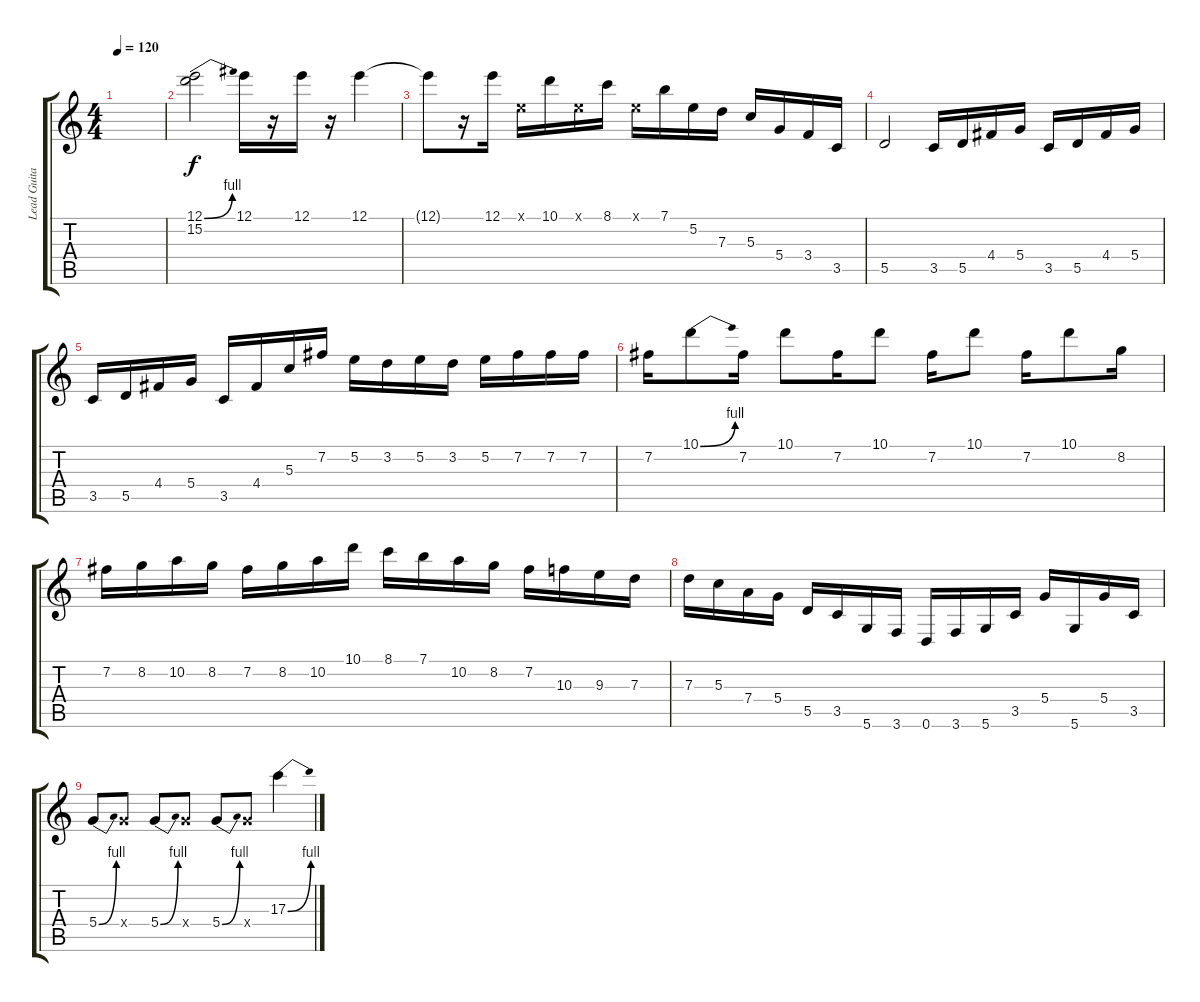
\track ("Lead Guitar" "Lead Guita") {instrument distortionguitar}
\staff {score tabs}
\tuning (E4 B3 G3 D3 A2 D2) {hide}
\ts (4 4)
\tempo 120
\clef g2
\ks c
|
(12.1{be (bend 0 0 60 4)} 15.2).2 12.1.16 r.16 12.1.16 r.16 12.1.4 |
12.1{t}.8 r.16 12.1.16 0.1{x}.16 10.1.16 0.1{x}.16 8.1.16 0.1{x}.16 7.1.16 5.2.16 7.3.16 5.3.16 5.4.16 3.4.16 3.5.16 |
5.5.2 3.5.16 5.5.16 4.4.16 5.4.16 3.5.16 5.5.16 4.4.16 5.4.16 |
3.5.16 5.5.16 4.4.16 5.4.16 3.5.16 4.4.16 5.3.16 7.2.16 5.2.16 3.2.16 5.2.16 3.2.16 5.2.16 7.2.16 7.2.16 7.2.16 |
7.2.16 10.1{be (bend 0 0 60 4)}.8 7.2.16 10.1.8 7.2.16 10.1.8 7.2.16 10.1.8 7.2.16 10.1.8 8.2.16 |
7.2.16 8.2.16 10.2.16 8.2.16 7.2.16 8.2.16 10.2.16 10.1.16 8.1.16 7.1.16 10.2.16 8.2.16 7.2.16 10.3.16 9.3.16 7.3.16 |
7.3.16 5.3.16 7.4.16 5.4.16 5.5.16 3.5.16 5.6.16 3.6.16 0.6.16 3.6.16 5.6.16 3.5.16 5.4.16 5.6.16 5.4.16 3.5.16 |
5.4{be (bend 0 0 60 4)}.8 5.4{x}.8 5.4{be (bend 0 0 60 4)}.8 5.4{x}.8 5.4{be (bend 0 0 60 4)}.8 5.4{x}.8 17.3{be (bend 0 0 60 4)}.4
